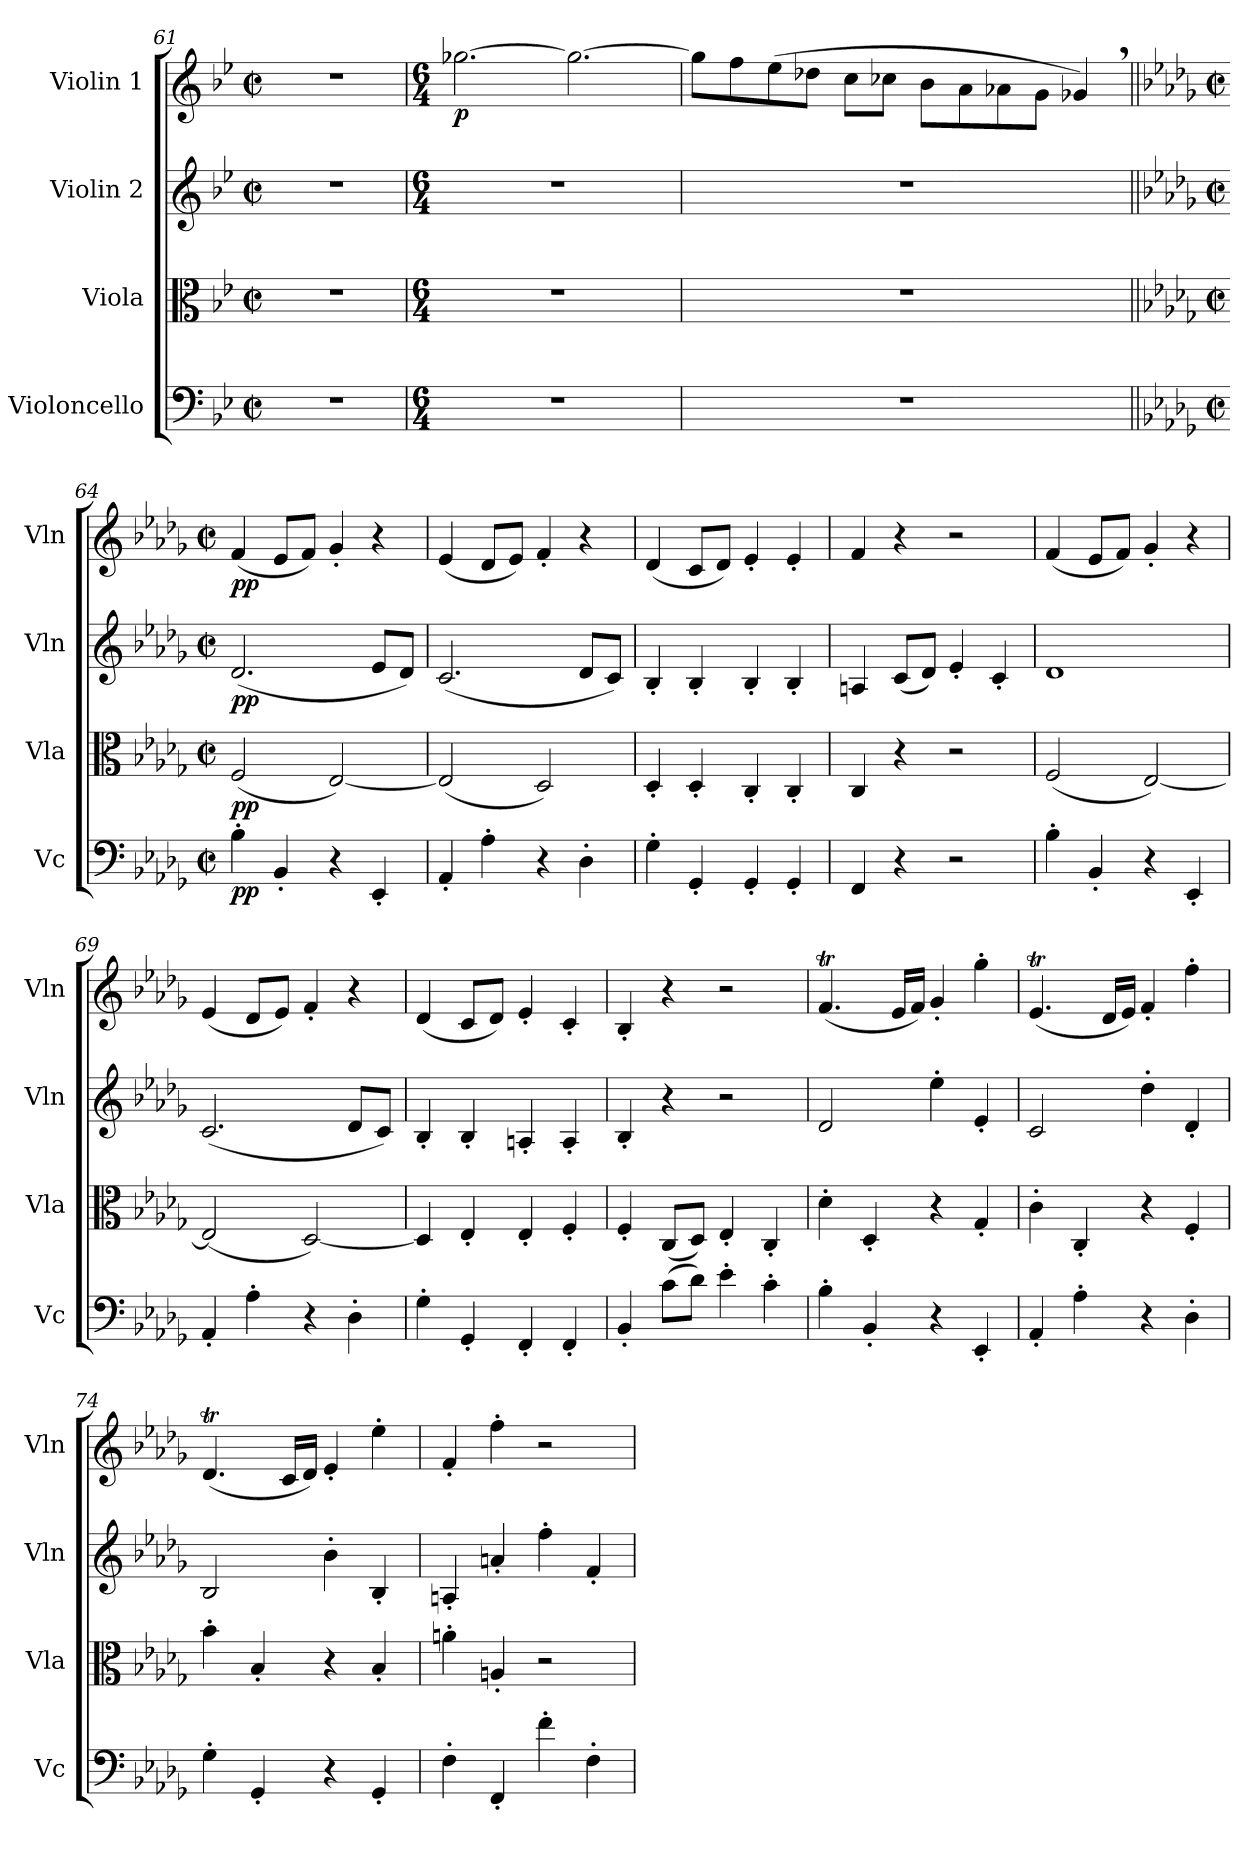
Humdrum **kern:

**kern	**dynam	**kern	**dynam	**kern	**dynam	**kern	**dynam
*part4	*part4	*part3	*part3	*part2	*part2	*part1	*part1
*staff4	*staff4	*staff3	*staff3	*staff2	*staff2	*staff1	*staff1
*I"Violoncello	*	*I"Viola	*	*I"Violin 2	*	*I"Violin 1	*
*I'Vc	*	*I'Vla	*	*I'Vln	*	*I'Vln	*
*clefF4	*	*clefC3	*	*clefG2	*	*clefG2	*
*k[b-e-]	*	*k[b-e-]	*	*k[b-e-]	*	*k[b-e-]	*
*M2/2	*	*M2/2	*	*M2/2	*	*M2/2	*
*met(c|)	*	*met(c|)	*	*met(c|)	*	*met(c|)	*
=61	=61	=61	=61	=61	=61	=61	=61
1r	.	1r	.	1r	.	1r	.
=62	=62	=62	=62	=62	=62	=62	=62
*M6/4	*	*M6/4	*	*M6/4	*	*M6/4	*
!	!	!	!	!	!	!	!LO:DY:b
1.r	.	1.r	.	1.r	.	[2.gg-X\	p
.	.	.	.	.	.	2.gg-\_	.
!!LO:LB:g=z
=63	=63	=63	=63	=63	=63	=63	=63
1.r	.	1.r	.	1.r	.	8gg-\L]	.
.	.	.	.	.	.	8ff\	.
.	.	.	.	.	.	(8ee-\	.
.	.	.	.	.	.	8dd-X\J	.
.	.	.	.	.	.	8cc\L	.
.	.	.	.	.	.	8cc-X\J	.
.	.	.	.	.	.	8b-\L	.
.	.	.	.	.	.	8a\	.
.	.	.	.	.	.	8a-X\	.
.	.	.	.	.	.	8g\J	.
.	.	.	.	.	.	4g-X,/)	.
!!LO:LB:g=z
=64||	=64||	=64||	=64||	=64||	=64||	=64||	=64||
*k[b-e-a-d-g-]	*	*k[b-e-a-d-g-]	*	*k[b-e-a-d-g-]	*	*k[b-e-a-d-g-]	*
*M2/2	*	*M2/2	*	*M2/2	*	*M2/2	*
*met(c|)	*	*met(c|)	*	*met(c|)	*	*met(c|)	*
!	!LO:DY:b	!	!LO:DY:b	!	!LO:DY:b	!	!LO:DY:b
4B-'\	pp	(2F/	pp	(2.d-/	pp	(4f/	pp
4BB-'/	.	.	.	.	.	8e-/L	.
.	.	.	.	.	.	8f/J)	.
4r	.	[2E-/)	.	.	.	4g-'/	.
4EE-'/	.	.	.	8e-/L	.	4r	.
.	.	.	.	8d-/J)	.	.	.
=65	=65	=65	=65	=65	=65	=65	=65
4AA-'/	.	(2E-/]	.	(2.c/	.	(4e-/	.
4A-'\	.	.	.	.	.	8d-/L	.
.	.	.	.	.	.	8e-/J)	.
4r	.	2D-/)	.	.	.	4f'/	.
4D-'\	.	.	.	8d-/L	.	4r	.
.	.	.	.	8c/J)	.	.	.
=66	=66	=66	=66	=66	=66	=66	=66
4G-'\	.	4D-'/	.	4B-'/	.	(4d-/	.
4GG-'/	.	4D-'/	.	4B-'/	.	8c/L	.
.	.	.	.	.	.	8d-/J)	.
4GG-'/	.	4C'/	.	4B-'/	.	4e-'/	.
4GG-'/	.	4C'/	.	4B-'/	.	4e-'/	.
=67	=67	=67	=67	=67	=67	=67	=67
4FF/	.	4C/	.	4An/	.	4f/	.
4r	.	4r	.	(8c/L	.	4r	.
.	.	.	.	8d-/J)	.	.	.
2r	.	2r	.	4e-'/	.	2r	.
.	.	.	.	4c'/	.	.	.
=68	=68	=68	=68	=68	=68	=68	=68
4B-'\	.	(2F/	.	1d-	.	(4f/	.
4BB-'/	.	.	.	.	.	8e-/L	.
.	.	.	.	.	.	8f/J)	.
4r	.	[2E-/)	.	.	.	4g-'/	.
4EE-'/	.	.	.	.	.	4r	.
=69	=69	=69	=69	=69	=69	=69	=69
4AA-'/	.	(2E-/]	.	(2.c/	.	(4e-/	.
4A-'\	.	.	.	.	.	8d-/L	.
.	.	.	.	.	.	8e-/J)	.
4r	.	[2D-/)	.	.	.	4f'/	.
4D-'\	.	.	.	8d-/L	.	4r	.
.	.	.	.	8c/J)	.	.	.
!!LO:PB:g=z
=70	=70	=70	=70	=70	=70	=70	=70
4G-'\	.	4D-/]	.	4B-'/	.	(4d-/	.
4GG-'/	.	4E-'/	.	4B-'/	.	8c/L	.
.	.	.	.	.	.	8d-/J)	.
4FF'/	.	4E-'/	.	4An'/	.	4e-'/	.
4FF'/	.	4F'/	.	4A'/	.	4c'/	.
=71	=71	=71	=71	=71	=71	=71	=71
4BB-'/	.	4F'/	.	4B-'/	.	4B-'/	.
(8c\L	.	(8C/L	.	4r	.	4r	.
8d-\J)	.	8D-/J)	.	.	.	.	.
4e-'\	.	4E-'/	.	2r	.	2r	.
4c'\	.	4C'/	.	.	.	.	.
=72	=72	=72	=72	=72	=72	=72	=72
!	!LO:DY:b	!	!	!	!	!	!
!	!LO:DY:n=1:b	!	!LO:DY:b	!	!	!	!
!	!	!	!LO:DY:n=1:b	!	!LO:DY:b	!	!
!	!	!	!	!	!LO:DY:n=1:b	!	!LO:DY:b
!	!	!	!	!	!	!	!LO:DY:n=1:b
4B-'\	pp other-dynamics	4d-'\	pp other-dynamics	2d-/	pp other-dynamics	(4.ft/	pp other-dynamics
4BB-'/	.	4D-'/	.	.	.	.	.
.	.	.	.	.	.	16e-/LL	.
.	.	.	.	.	.	16f/JJ)	.
4r	.	4r	.	4ee-'\	.	4g-'/	.
4EE-'/	.	4G-'/	.	4e-'/	.	4gg-'\	.
=73	=73	=73	=73	=73	=73	=73	=73
4AA-'/	.	4c'\	.	2c/	.	(<4.e-T/	.
4A-'\	.	4C'/	.	.	.	.	.
.	.	.	.	.	.	16d-/LL	.
.	.	.	.	.	.	16e-/JJ)	.
4r	.	4r	.	4dd-'\	.	4f'/	.
4D-'\	.	4F'/	.	4d-'/	.	4ff'\	.
=74	=74	=74	=74	=74	=74	=74	=74
4G-'\	.	4b-'\	.	2B-/	.	(<4.d-T/	.
4GG-'/	.	4B-'/	.	.	.	.	.
.	.	.	.	.	.	16c/LL	.
.	.	.	.	.	.	16d-/JJ)	.
4r	.	4r	.	4b-'\	.	4e-'/	.
4GG-'/	.	4B-'/	.	4B-'/	.	4ee-'\	.
=75	=75	=75	=75	=75	=75	=75	=75
4F'\	.	4an'\	.	4An'/	.	4f'/	.
4FF'/	.	4An'/	.	4an'/	.	4ff'\	.
4f'\	.	2r	.	4ff'\	.	2r	.
4F'\	.	.	.	4f'/	.	.	.
=	=	=	=	=	=	=	=
*-	*-	*-	*-	*-	*-	*-	*-
